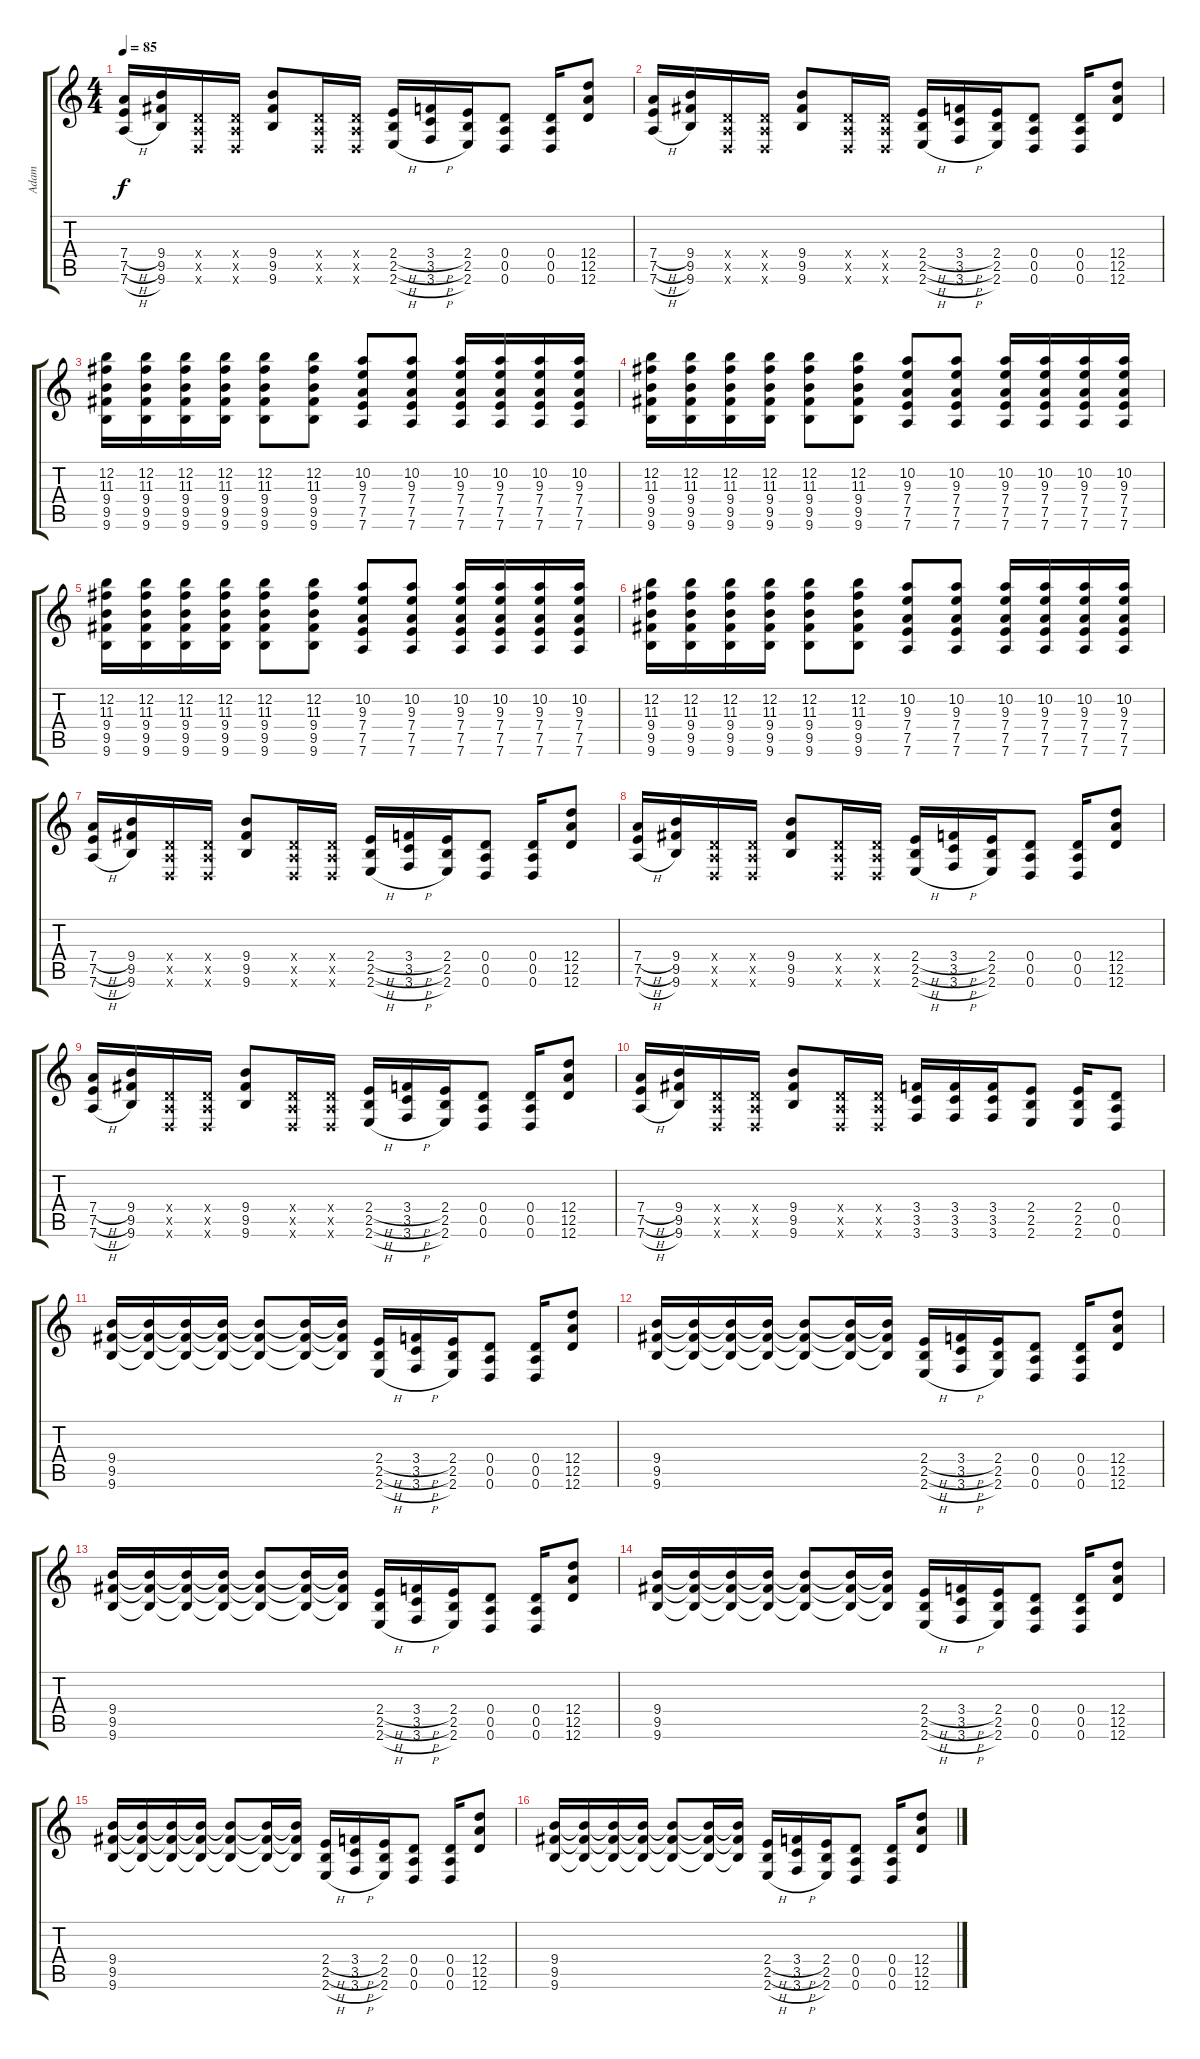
\track ("Adam" "Adam") {instrument overdrivenguitar}
\staff {score tabs}
\tuning (E4 B3 G3 D3 A2 D2) {hide}
\ts (4 4)
\tempo 85
\clef g2
\ks c
(7.4{h} 7.5{h} 7.6{h}).16{dy f volume 10 instrument overdrivenguitar} (9.4 9.5 9.6).16 (0.4{x} 0.5{x} 0.6{x}).16 (0.4{x} 0.5{x} 0.6{x}).16 (9.4 9.5 9.6).8 (0.4{x} 0.5{x} 0.6{x}).16 (0.4{x} 0.5{x} 0.6{x}).16 (2.4{h} 2.5{h} 2.6{h}).16 (3.4{h} 3.5{h} 3.6{h}).16 (2.4 2.5 2.6).16 (0.4 0.5 0.6).8 (0.4 0.5 0.6).16 (12.4 12.5 12.6).8 |
(7.4{h} 7.5{h} 7.6{h}).16{volume 10 instrument overdrivenguitar} (9.4 9.5 9.6).16 (0.4{x} 0.5{x} 0.6{x}).16 (0.4{x} 0.5{x} 0.6{x}).16 (9.4 9.5 9.6).8 (0.4{x} 0.5{x} 0.6{x}).16 (0.4{x} 0.5{x} 0.6{x}).16 (2.4{h} 2.5{h} 2.6{h}).16 (3.4{h} 3.5{h} 3.6{h}).16 (2.4 2.5 2.6).16 (0.4 0.5 0.6).8 (0.4 0.5 0.6).16 (12.4 12.5 12.6).8 |
(12.2 11.3 9.4 9.5 9.6).16{volume 13 instrument distortionguitar} (12.2 11.3 9.4 9.5 9.6).16 (12.2 11.3 9.4 9.5 9.6).16 (12.2 11.3 9.4 9.5 9.6).16 (12.2 11.3 9.4 9.5 9.6).8 (12.2 11.3 9.4 9.5 9.6).8 (10.2 9.3 7.4 7.5 7.6).8 (10.2 9.3 7.4 7.5 7.6).8 (10.2 9.3 7.4 7.5 7.6).16 (10.2 9.3 7.4 7.5 7.6).16 (10.2 9.3 7.4 7.5 7.6).16 (10.2 9.3 7.4 7.5 7.6).16 |
(12.2 11.3 9.4 9.5 9.6).16 (12.2 11.3 9.4 9.5 9.6).16 (12.2 11.3 9.4 9.5 9.6).16 (12.2 11.3 9.4 9.5 9.6).16 (12.2 11.3 9.4 9.5 9.6).8 (12.2 11.3 9.4 9.5 9.6).8 (10.2 9.3 7.4 7.5 7.6).8 (10.2 9.3 7.4 7.5 7.6).8 (10.2 9.3 7.4 7.5 7.6).16 (10.2 9.3 7.4 7.5 7.6).16 (10.2 9.3 7.4 7.5 7.6).16 (10.2 9.3 7.4 7.5 7.6).16 |
(12.2 11.3 9.4 9.5 9.6).16 (12.2 11.3 9.4 9.5 9.6).16 (12.2 11.3 9.4 9.5 9.6).16 (12.2 11.3 9.4 9.5 9.6).16 (12.2 11.3 9.4 9.5 9.6).8 (12.2 11.3 9.4 9.5 9.6).8 (10.2 9.3 7.4 7.5 7.6).8 (10.2 9.3 7.4 7.5 7.6).8 (10.2 9.3 7.4 7.5 7.6).16 (10.2 9.3 7.4 7.5 7.6).16 (10.2 9.3 7.4 7.5 7.6).16 (10.2 9.3 7.4 7.5 7.6).16 |
(12.2 11.3 9.4 9.5 9.6).16 (12.2 11.3 9.4 9.5 9.6).16 (12.2 11.3 9.4 9.5 9.6).16 (12.2 11.3 9.4 9.5 9.6).16 (12.2 11.3 9.4 9.5 9.6).8 (12.2 11.3 9.4 9.5 9.6).8 (10.2 9.3 7.4 7.5 7.6).8 (10.2 9.3 7.4 7.5 7.6).8 (10.2 9.3 7.4 7.5 7.6).16 (10.2 9.3 7.4 7.5 7.6).16 (10.2 9.3 7.4 7.5 7.6).16 (10.2 9.3 7.4 7.5 7.6).16 |
(7.4{h} 7.5{h} 7.6{h}).16{volume 13} (9.4 9.5 9.6).16 (0.4{x} 0.5{x} 0.6{x}).16 (0.4{x} 0.5{x} 0.6{x}).16 (9.4 9.5 9.6).8 (0.4{x} 0.5{x} 0.6{x}).16 (0.4{x} 0.5{x} 0.6{x}).16 (2.4{h} 2.5{h} 2.6{h}).16 (3.4{h} 3.5{h} 3.6{h}).16 (2.4 2.5 2.6).16 (0.4 0.5 0.6).8 (0.4 0.5 0.6).16 (12.4 12.5 12.6).8 |
(7.4{h} 7.5{h} 7.6{h}).16{volume 13} (9.4 9.5 9.6).16 (0.4{x} 0.5{x} 0.6{x}).16 (0.4{x} 0.5{x} 0.6{x}).16 (9.4 9.5 9.6).8 (0.4{x} 0.5{x} 0.6{x}).16 (0.4{x} 0.5{x} 0.6{x}).16 (2.4{h} 2.5{h} 2.6{h}).16 (3.4{h} 3.5{h} 3.6{h}).16 (2.4 2.5 2.6).16 (0.4 0.5 0.6).8 (0.4 0.5 0.6).16 (12.4 12.5 12.6).8 |
(7.4{h} 7.5{h} 7.6{h}).16{volume 13} (9.4 9.5 9.6).16 (0.4{x} 0.5{x} 0.6{x}).16 (0.4{x} 0.5{x} 0.6{x}).16 (9.4 9.5 9.6).8 (0.4{x} 0.5{x} 0.6{x}).16 (0.4{x} 0.5{x} 0.6{x}).16 (2.4{h} 2.5{h} 2.6{h}).16 (3.4{h} 3.5{h} 3.6{h}).16 (2.4 2.5 2.6).16 (0.4 0.5 0.6).8 (0.4 0.5 0.6).16 (12.4 12.5 12.6).8 |
(7.4{h} 7.5{h} 7.6{h}).16 (9.4 9.5 9.6).16 (0.4{x} 0.5{x} 0.6{x}).16 (0.4{x} 0.5{x} 0.6{x}).16 (9.4 9.5 9.6).8 (0.4{x} 0.5{x} 0.6{x}).16 (0.4{x} 0.5{x} 0.6{x}).16 (3.4 3.5 3.6).16 (3.4 3.5 3.6).16 (3.4 3.5 3.6).16 (2.4 2.5 2.6).8 (2.4 2.5 2.6).16 (0.4 0.5 0.6).8 |
(9.4 9.5 9.6).16{volume 10 instrument overdrivenguitar} (9.4{t} 9.5{t} 9.6{t}).16 (9.4{t} 9.5{t} 9.6{t}).16 (9.4{t} 9.5{t} 9.6{t}).16 (9.4{t} 9.5{t} 9.6{t}).8 (9.4{t} 9.5{t} 9.6{t}).16 (9.4{t} 9.5{t} 9.6{t}).16 (2.4{h} 2.5{h} 2.6{h}).16 (3.4{h} 3.5{h} 3.6{h}).16 (2.4 2.5 2.6).16 (0.4 0.5 0.6).8 (0.4 0.5 0.6).16 (12.4 12.5 12.6).8 |
(9.4 9.5 9.6).16{volume 10 instrument overdrivenguitar} (9.4{t} 9.5{t} 9.6{t}).16 (9.4{t} 9.5{t} 9.6{t}).16 (9.4{t} 9.5{t} 9.6{t}).16 (9.4{t} 9.5{t} 9.6{t}).8 (9.4{t} 9.5{t} 9.6{t}).16 (9.4{t} 9.5{t} 9.6{t}).16 (2.4{h} 2.5{h} 2.6{h}).16 (3.4{h} 3.5{h} 3.6{h}).16 (2.4 2.5 2.6).16 (0.4 0.5 0.6).8 (0.4 0.5 0.6).16 (12.4 12.5 12.6).8 |
(9.4 9.5 9.6).16{volume 10 instrument overdrivenguitar} (9.4{t} 9.5{t} 9.6{t}).16 (9.4{t} 9.5{t} 9.6{t}).16 (9.4{t} 9.5{t} 9.6{t}).16 (9.4{t} 9.5{t} 9.6{t}).8 (9.4{t} 9.5{t} 9.6{t}).16 (9.4{t} 9.5{t} 9.6{t}).16 (2.4{h} 2.5{h} 2.6{h}).16 (3.4{h} 3.5{h} 3.6{h}).16 (2.4 2.5 2.6).16 (0.4 0.5 0.6).8 (0.4 0.5 0.6).16 (12.4 12.5 12.6).8 |
(9.4 9.5 9.6).16{volume 10 instrument overdrivenguitar} (9.4{t} 9.5{t} 9.6{t}).16 (9.4{t} 9.5{t} 9.6{t}).16 (9.4{t} 9.5{t} 9.6{t}).16 (9.4{t} 9.5{t} 9.6{t}).8 (9.4{t} 9.5{t} 9.6{t}).16 (9.4{t} 9.5{t} 9.6{t}).16 (2.4{h} 2.5{h} 2.6{h}).16 (3.4{h} 3.5{h} 3.6{h}).16 (2.4 2.5 2.6).16 (0.4 0.5 0.6).8 (0.4 0.5 0.6).16 (12.4 12.5 12.6).8 |
(9.4 9.5 9.6).16{volume 13 instrument distortionguitar} (9.4{t} 9.5{t} 9.6{t}).16 (9.4{t} 9.5{t} 9.6{t}).16 (9.4{t} 9.5{t} 9.6{t}).16 (9.4{t} 9.5{t} 9.6{t}).8 (9.4{t} 9.5{t} 9.6{t}).16 (9.4{t} 9.5{t} 9.6{t}).16 (2.4{h} 2.5{h} 2.6{h}).16 (3.4{h} 3.5{h} 3.6{h}).16 (2.4 2.5 2.6).16 (0.4 0.5 0.6).8 (0.4 0.5 0.6).16 (12.4 12.5 12.6).8 |
(9.4 9.5 9.6).16{volume 13 instrument distortionguitar} (9.4{t} 9.5{t} 9.6{t}).16 (9.4{t} 9.5{t} 9.6{t}).16 (9.4{t} 9.5{t} 9.6{t}).16 (9.4{t} 9.5{t} 9.6{t}).8 (9.4{t} 9.5{t} 9.6{t}).16 (9.4{t} 9.5{t} 9.6{t}).16 (2.4{h} 2.5{h} 2.6{h}).16 (3.4{h} 3.5{h} 3.6{h}).16 (2.4 2.5 2.6).16 (0.4 0.5 0.6).8 (0.4 0.5 0.6).16 (12.4 12.5 12.6).8
